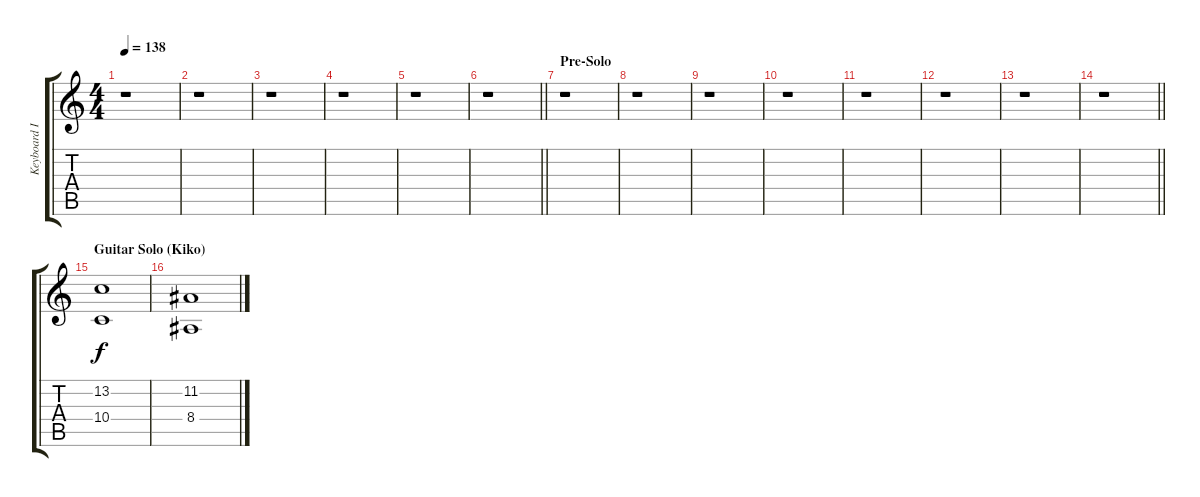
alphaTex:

\track ("Keyboard I" "Keyboard I") {instrument stringensemble1}
\staff {score tabs}
\tuning (E4 B3 G3 D3 A2 E2) {hide}
\ts (4 4)
\tempo 138
\clef g2
\ks c
r.1{dy f} |
r.1 |
r.1 |
r.1 |
r.1 |
\barLineRight lightlight
r.1 |
\section ("" "Pre-Solo")
r.1 |
r.1 |
r.1 |
r.1 |
r.1 |
r.1 |
r.1 |
\barLineRight lightlight
r.1 |
\section ("" "Guitar Solo (Kiko)")
(13.2 10.4).1 |
(11.2 8.4).1
